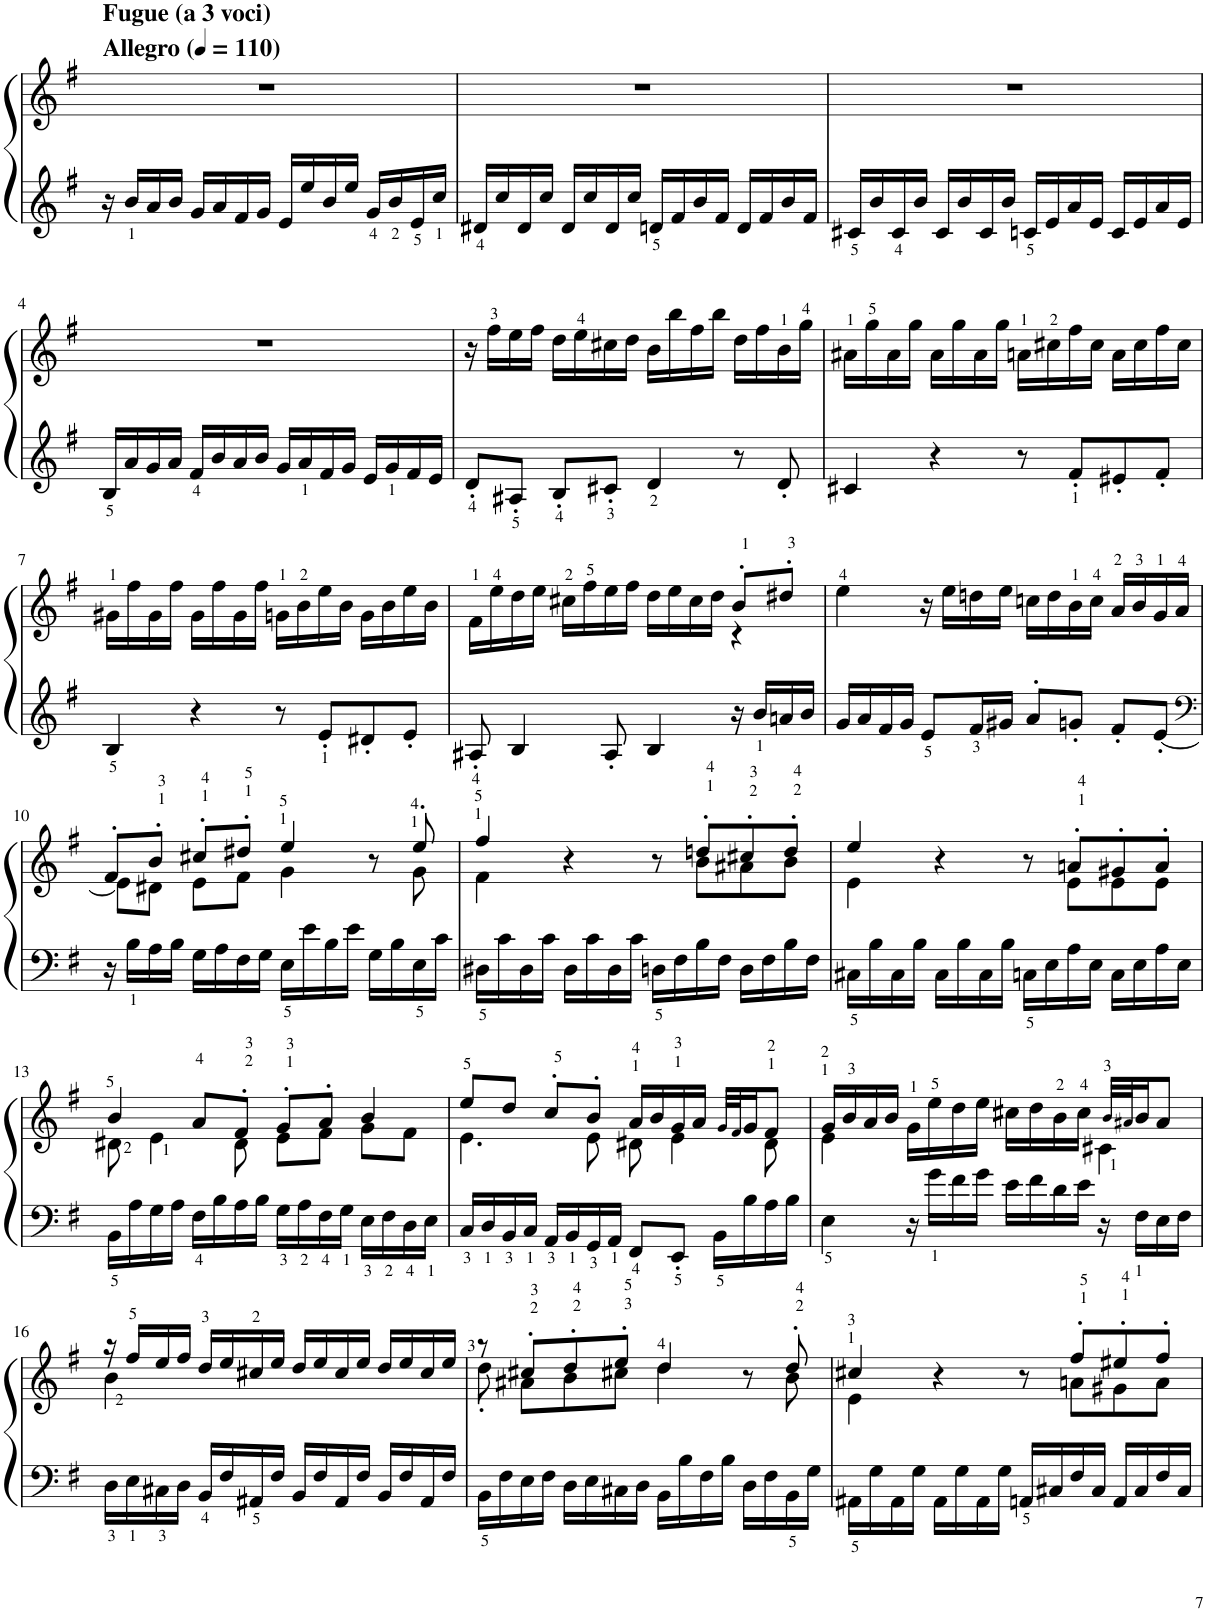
**kern	**kern
*part1	*part1
*staff2	*staff1
*I"Piano	*
*I'Pno.	*
!!LO:PB:g=z
*clefG2	*clefG2
*k[f#]	*k[f#]
*M4/4	*M4/4
*met(c)	*met(c)
*MM110	*MM110
=1	=1
!	!LO:TX:a:B:t=Fugue (a 3 voci)
!	!LO:TX:a:t=Allegro (
!	!LO:TX:a:B:t=)
16r	1r
16b/LL	.
16a/	.
16b/JJ	.
16g/LL	.
16a/	.
16f#/	.
16g/JJ	.
16e/LL	.
16ee/	.
16b/	.
16ee/JJ	.
16g/LL	.
16b/	.
16e/	.
16cc/JJ	.
=2	=2
16d#X/LL	1r
16cc/	.
16d#/	.
16cc/JJ	.
16d#/LL	.
16cc/	.
16d#/	.
16cc/JJ	.
16dn/LL	.
16f#/	.
16b/	.
16f#/JJ	.
16d/LL	.
16f#/	.
16b/	.
16f#/JJ	.
=3	=3
16c#X/LL	1r
16b/	.
16c#/	.
16b/JJ	.
16c#/LL	.
16b/	.
16c#/	.
16b/JJ	.
16cn/LL	.
16e/	.
16a/	.
16e/JJ	.
16c/LL	.
16e/	.
16a/	.
16e/JJ	.
!!LO:LB:g=z
=4	=4
16B/LL	1r
16a/	.
16g/	.
16a/JJ	.
16f#/LL	.
16b/	.
16a/	.
16b/JJ	.
16g/LL	.
16a/	.
16f#/	.
16g/JJ	.
16e/LL	.
16g/	.
16f#/	.
16e/JJ	.
=5	=5
8d'/L	16r
.	16ff#\LL
8A#X'/J	16ee\
.	16ff#\JJ
8B'/L	16dd\LL
.	16ee\
8c#X'/J	16cc#X\
.	16dd\JJ
4d/	16b\LL
.	16bb\
.	16ff#\
.	16bb\JJ
8r	16dd\LL
.	16ff#\
8d'/	16b\
.	16gg\JJ
=6	=6
4c#X/	16a#X\LL
.	16gg\
.	16a#\
.	16gg\JJ
4r	16a#\LL
.	16gg\
.	16a#\
.	16gg\JJ
8r	16an\LL
.	16cc#X\
8f#'/L	16ff#\
.	16cc#\JJ
8e#X'/	16a\LL
.	16cc#\
8f#'/J	16ff#\
.	16cc#\JJ
!!LO:LB:g=z
=7	=7
4B/	16g#X\LL
.	16ff#\
.	16g#\
.	16ff#\JJ
4r	16g#\LL
.	16ff#\
.	16g#\
.	16ff#\JJ
8r	16gn\LL
.	16b\
8e'/L	16ee\
.	16b\JJ
8d#X'/	16g\LL
.	16b\
8e'/J	16ee\
.	16b\JJ
=8	=8
*	*^
8A#X'</	16f#\LL	2.ryy
.	16ee\	.
4B/	16dd\	.
.	16ee\JJ	.
.	16cc#X\LL	.
.	16ff#\	.
8A#'</	16ee\	.
.	16ff#\JJ	.
4B/	16dd\LL	.
.	16ee\	.
.	16cc#\	.
.	16dd\JJ	.
16r	8b'/L	4r
16b/LL	.	.
16an/	8dd#X'/J	.
16b/JJ	.	.
*	*v	*v
=9	=9
16g/LL	4ee\
16a/	.
16f#/	.
16g/JJ	.
8e/L	16r
.	16ee\LL
16f#/L	16ddn\
16g#X/JJ	16ee\JJ
8a'>/L	16ccn\LL
.	16dd\
8gn'</J	16b\
.	16cc\JJ
8f#'</L	16a/LL
.	16b/
[<8e'</J	16g/
.	16a/JJ
!!LO:LB:g=z
=10	=10
*clefF4	*
*	*^
16r	8f#'/L	8e\L]
16B\LL	.	.
16A\	8b'/J	8d#X\J
16B\JJ	.	.
16G\LL	8cc#X'/L	8e\L
16A\	.	.
16F#\	8dd#X'/J	8f#\J
16G\JJ	.	.
16E\LL	4ee/	4g\
16e\	.	.
16B\	.	.
16e\JJ	.	.
16G\LL	8r	8ryy
16B\	.	.
16E\	8ee'/	8g\
16c\JJ	.	.
=11	=11	=11
16D#X\LL	4ff#/	4f#\
16c\	.	.
16D#\	.	.
16c\JJ	.	.
16D#\LL	4r	4.ryy
16c\	.	.
16D#\	.	.
16c\JJ	.	.
16Dn\LL	8r	.
16F#\	.	.
16B\	8ddn'/L	8b\L
16F#\JJ	.	.
16D\LL	8cc#X'/	8a#X\
16F#\	.	.
16B\	8dd'/J	8b\J
16F#\JJ	.	.
=12	=12	=12
16C#X\LL	4ee/	4e\
16B\	.	.
16C#\	.	.
16B\JJ	.	.
16C#\LL	4r	4.ryy
16B\	.	.
16C#\	.	.
16B\JJ	.	.
16Cn\LL	8r	.
16E\	.	.
16A\	8an'/L	8e\L
16E\JJ	.	.
16C\LL	8g#X'/	8e\
16E\	.	.
16A\	8a'/J	8e\J
16E\JJ	.	.
!!LO:LB:g=z	!!
=13	=13	=13
16BB\LL	4b/	8d#X\
16A\	.	.
16G\	.	4e\
16A\JJ	.	.
16F#\LL	8a/L	.
16B\	.	.
16A\	8f#'/J	8d#\
16B\JJ	.	.
16G\LL	8g'/L	8e\L
16A\	.	.
16F#\	8a'/J	8f#\J
16G\JJ	.	.
16E\LL	4b/	8g\L
16F#\	.	.
16D\	.	8f#\J
16E\JJ	.	.
=14	=14	=14
16C/LL	8ee/L	4.e\
16D/	.	.
16BB/	8dd/J	.
16C/JJ	.	.
16AA/LL	8cc'/L	.
16BB/	.	.
16GG/	8b'/J	8e\
16AA/JJ	.	.
8FF#/L	16a/LL	8d#X\
.	16b/	.
8EE'/J	16g/	4e\
.	16a/JJ	.
16BB\LL	32g!/LLL	.
.	32f#!/J	.
16B\	16g/J	.
16A\	8f#/J	8d#\
16B\JJ	.	.
=15	=15	=15
4E\	16g/LL	4e\
.	16b/	.
.	16a/	.
.	16b/JJ	.
16r	16g\LL	2ryy
16g\LL	16ee\	.
16f#\	16dd\	.
16g\JJ	16ee\JJ	.
16e\LL	16cc#X\LL	.
16f#\	16dd\	.
16d\	16b\	.
16e\JJ	16cc#\JJ	.
16r	32b!/LLL	4c#X\
.	32a#X!/J	.
16F#\LL	16b/J	.
16E\	8a#/J	.
16F#\JJ	.	.
!!LO:LB:g=z	!!
=16	=16	=16
16D\LL	16r	4b\
16E\	16ff#/LL	.
16C#X\	16ee/	.
16D\JJ	16ff#/JJ	.
16BB/LL	16dd/LL	2.ryy
16F#/	16ee/	.
16AA#X/	16cc#X/	.
16F#/JJ	16ee/JJ	.
16BB/LL	16dd/LL	.
16F#/	16ee/	.
16AA#/	16cc#/	.
16F#/JJ	16ee/JJ	.
16BB/LL	16dd/LL	.
16F#/	16ee/	.
16AA#/	16cc#/	.
16F#/JJ	16ee/JJ	.
=17	=17	=17
16BB\LL	8r	8dd'\
16F#\	.	.
16E\	8a#X\L	8cc#X'/L
16F#\JJ	.	.
16D\LL	8b\	8dd'/
16E\	.	.
16C#X\	8cc#X\J	8ee'/J
16D\JJ	.	.
16BB\LL	4dd/	4dd\
16B\	.	.
16F#\	.	.
16B\JJ	.	.
16D\LL	8r	8ryy
16F#\	.	.
16BB\	8dd'/	8b\
16G\JJ	.	.
=18	=18	=18
16AA#X\LL	4cc#X/	4e\
16G\	.	.
16AA#\	.	.
16G\JJ	.	.
16AA#\LL	4r	4.ryy
16G\	.	.
16AA#\	.	.
16G\JJ	.	.
16AAn/LL	8r	.
16C#X/	.	.
16F#/	8ff#'/L	8an\L
16C#/JJ	.	.
16AA/LL	8ee#X'/	8g#X\
16C#/	.	.
16F#/	8ff#'/J	8a\J
16C#/JJ	.	.
*	*v	*v
=	=
*-	*-
